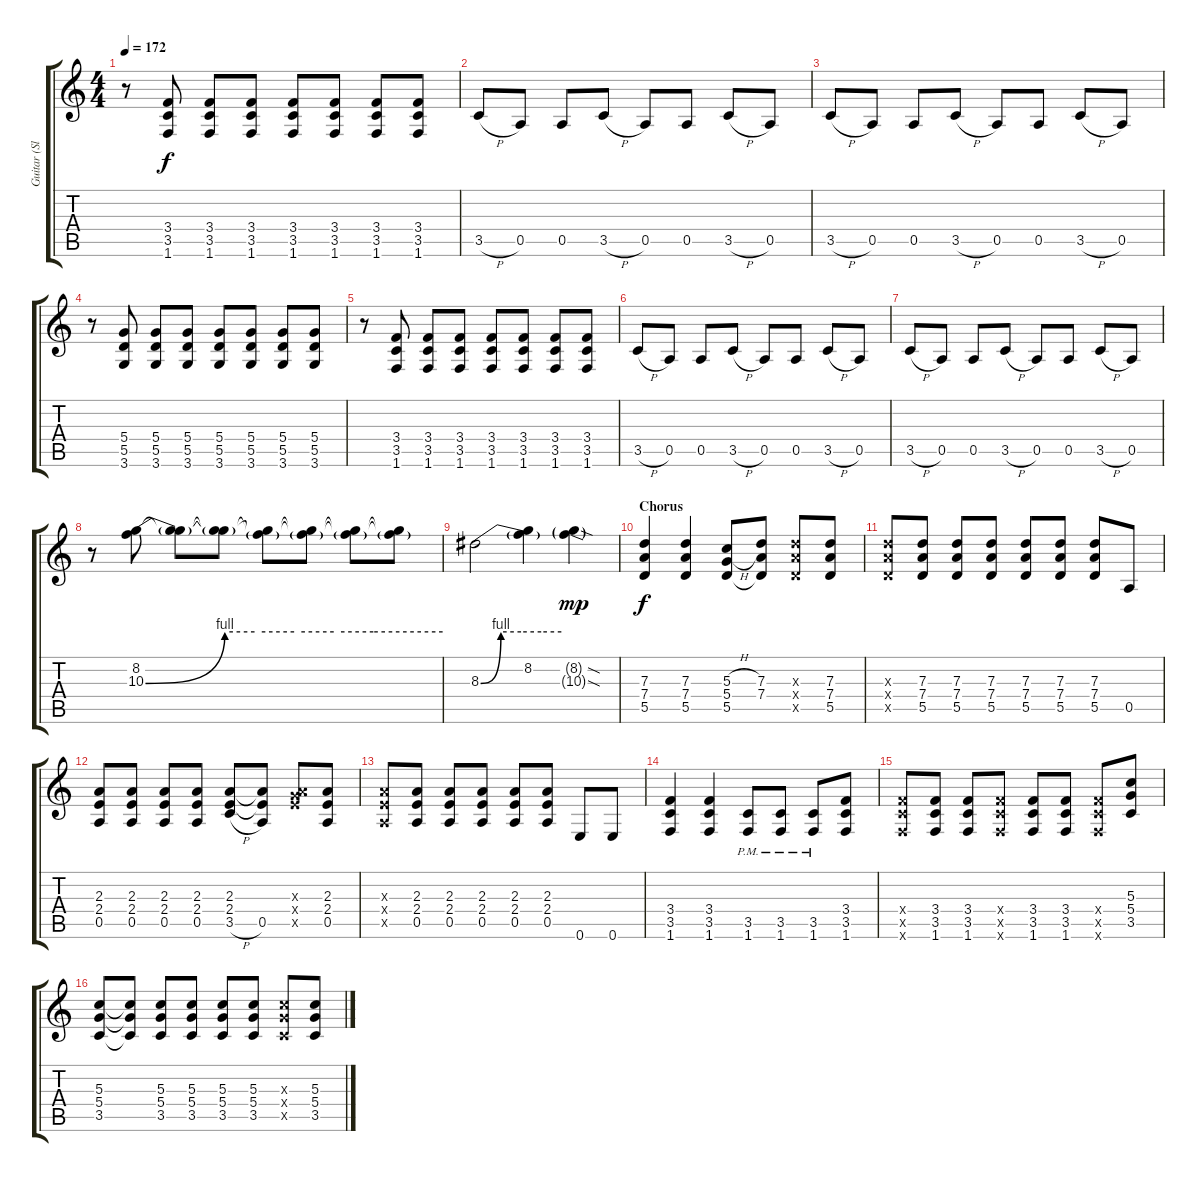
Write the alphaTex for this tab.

\track ("Guitar (Slash)" "Guitar (Sl") {instrument overdrivenguitar}
\staff {score tabs}
\tuning (E4 B3 G3 D3 A2 E2) {hide}
\ts (4 4)
\tempo 172
\clef g2
\ks c
r.8{dy f} (3.4 3.5 1.6).8 (3.4 3.5 1.6).8 (3.4 3.5 1.6).8 (3.4 3.5 1.6).8 (3.4 3.5 1.6).8 (3.4 3.5 1.6).8 (3.4 3.5 1.6).8 |
3.5{h}.8 0.5.8 0.5.8 3.5{h}.8 0.5.8 0.5.8 3.5{h}.8 0.5.8 |
3.5{h}.8 0.5.8 0.5.8 3.5{h}.8 0.5.8 0.5.8 3.5{h}.8 0.5.8 |
r.8 (5.4 5.5 3.6).8 (5.4 5.5 3.6).8 (5.4 5.5 3.6).8 (5.4 5.5 3.6).8 (5.4 5.5 3.6).8 (5.4 5.5 3.6).8 (5.4 5.5 3.6).8 |
r.8 (3.4 3.5 1.6).8 (3.4 3.5 1.6).8 (3.4 3.5 1.6).8 (3.4 3.5 1.6).8 (3.4 3.5 1.6).8 (3.4 3.5 1.6).8 (3.4 3.5 1.6).8 |
3.5{h}.8 0.5.8 0.5.8 3.5{h}.8 0.5.8 0.5.8 3.5{h}.8 0.5.8 |
3.5{h}.8 0.5.8 0.5.8 3.5{h}.8 0.5.8 0.5.8 3.5{h}.8 0.5.8 |
r.8 (8.2 10.3{be (custom 0 0 16 4 22 4 30 4 38 4 46 4 60 4)}).8 (8.2{t} 10.3{t}).8 (8.2{t} 10.3{t}).8 (8.2{t} 10.3{t}).8 (8.2{t} 10.3{t}).8 (8.2{t} 10.3{t}).8 (8.2{t} 10.3{t}).8 |
8.3{be (custom 0 0 15 4 30 4 45 4 60 4)}.2 (8.2 8.3{t}).4 (8.2{sod g} 10.3{sod g}).4{dy mp} |
\section ("" "Chorus")
(7.3 7.4 5.5).4{dy f} (7.3 7.4 5.5).4 (5.3{h} 5.4{h} 5.5).8 (7.3 7.4 5.5{t}).8 (7.3{x} 7.4{x} 5.5{x}).8 (7.3 7.4 5.5).8 |
(7.3{x} 7.4{x} 5.5{x}).8 (7.3 7.4 5.5).8 (7.3 7.4 5.5).8 (7.3 7.4 5.5).8 (7.3 7.4 5.5).8 (7.3 7.4 5.5).8 (7.3 7.4 5.5).8 0.5.8 |
(2.3 2.4 0.5).8 (2.3 2.4 0.5).8 (2.3 2.4 0.5).8 (2.3 2.4 0.5).8 (2.3 2.4 3.5{h}).8 (2.3{t} 2.4{t} 0.5).8 (0.3{x} 7.4{x} 7.5{x}).8 (2.3 2.4 0.5).8 |
(2.3{x} 2.4{x} 0.5{x}).8 (2.3 2.4 0.5).8 (2.3 2.4 0.5).8 (2.3 2.4 0.5).8 (2.3 2.4 0.5).8 (2.3 2.4 0.5).8 0.6.8 0.6.8 |
(3.4 3.5 1.6).4 (3.4 3.5 1.6).4 (3.5{pm} 1.6{pm}).8 (3.5{pm} 1.6).8 (3.5{pm} 1.6{pm}).8 (3.4 3.5 1.6).8 |
(3.4{x} 3.5{x} 1.6{x}).8 (3.4 3.5 1.6).8 (3.4 3.5 1.6).8 (3.4{x} 3.5{x} 1.6{x}).8 (3.4 3.5 1.6).8 (3.4 3.5 1.6).8 (3.4{x} 3.5{x} 1.6{x}).8 (5.3 5.4 3.5).8 |
(5.3 5.4 3.5).8 (5.3{t} 5.4{t} 3.5{t}).8 (5.3 5.4 3.5).8 (5.3 5.4 3.5).8 (5.3 5.4 3.5).8 (5.3 5.4 3.5).8 (5.3{x} 5.4{x} 3.5{x}).8 (5.3 5.4 3.5).8
